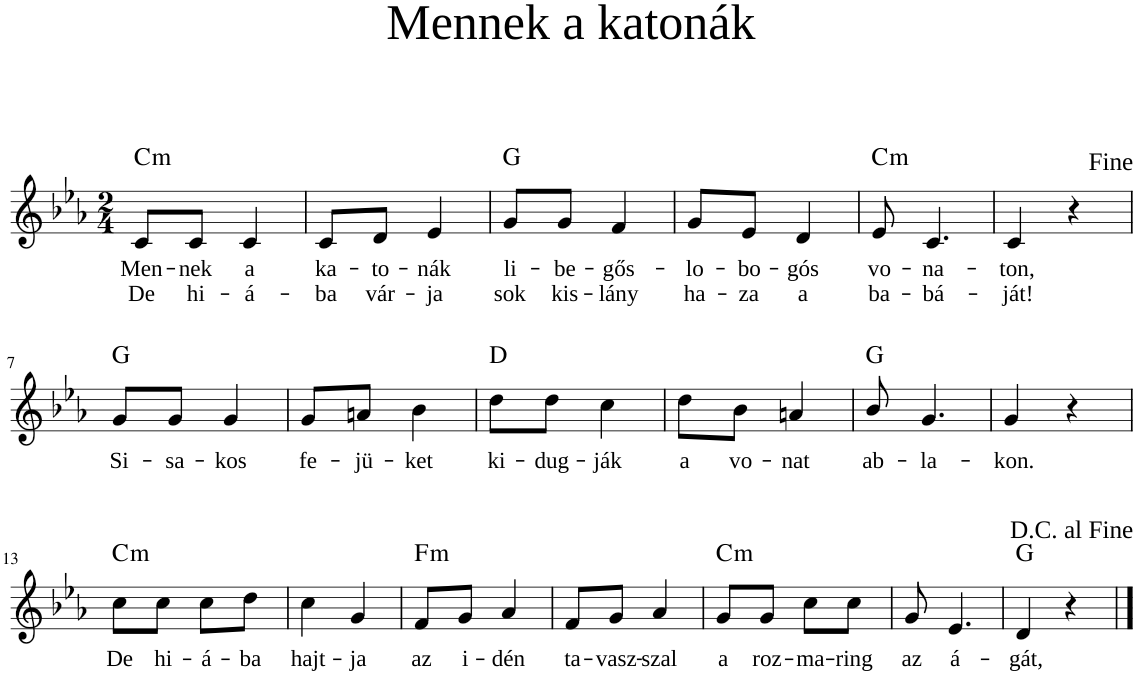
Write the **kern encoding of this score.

**kern	**text	**text	**harte
*part1	*part1	*part1	*part1
*staff1	*staff1	*staff1	*
*I"Piano	*	*	*
*I'Pno	*	*	*
*clefG2	*	*	*
*k[b-e-a-]	*	*	*
*M2/4	*	*	*
=1	=1	=1	=1
!	!LO:LY:b	!LO:LY:b	!LO:H:kt=m
8c/L	Men-	De	C:min
!	!LO:LY:b	!LO:LY:b	!
8c/J	-nek	hi-	.
!	!LO:LY:b	!LO:LY:b	!
4c/	a	-á-	.
=2	=2	=2	=2
!	!LO:LY:b	!LO:LY:b	!
8c/L	ka-	-ba	.
!	!LO:LY:b	!LO:LY:b	!
8d/J	-to-	vár-	.
!	!LO:LY:b	!LO:LY:b	!
4e-/	-nák	-ja	.
=3	=3	=3	=3
!	!LO:LY:b	!LO:LY:b	!
8g/L	li-	sok	G:maj
!	!LO:LY:b	!LO:LY:b	!
8g/J	-be-	kis-	.
!	!LO:LY:b	!LO:LY:b	!
4f/	-gős-	-lány	.
=4	=4	=4	=4
!	!LO:LY:b	!LO:LY:b	!
8g/L	-lo-	ha-	.
!	!LO:LY:b	!LO:LY:b	!
8e-/J	-bo-	-za	.
!	!LO:LY:b	!LO:LY:b	!
4d/	-gós	a	.
=5	=5	=5	=5
!	!LO:LY:b	!LO:LY:b	!LO:H:kt=m
8e-/	vo-	ba-	C:min
!	!LO:LY:b	!LO:LY:b	!
4.c/	-na-	-bá-	.
=6	=6	=6	=6
!	!LO:LY:b	!LO:LY:b	!
4c/	-ton,	-ját!	.
4r	.	.	.
!LO:TX:a:t=<font face="Times New Roman"/>Fine	!	!	!
!!LO:LB:g=z
=7	=7	=7	=7
!	!LO:LY:b	!	!
8g/L	Si-	.	G:maj
!	!LO:LY:b	!	!
8g/J	-sa-	.	.
!	!LO:LY:b	!	!
4g/	-kos	.	.
=8	=8	=8	=8
!	!LO:LY:b	!	!
8g/L	fe-	.	.
!	!LO:LY:b	!	!
8an/J	-jü-	.	.
!	!LO:LY:b	!	!
4b-\	-ket	.	.
=9	=9	=9	=9
!	!LO:LY:b	!	!
8dd\L	ki-	.	D:maj
!	!LO:LY:b	!	!
8dd\J	-dug-	.	.
!	!LO:LY:b	!	!
4cc\	-ják	.	.
=10	=10	=10	=10
!	!LO:LY:b	!	!
8dd\L	a	.	.
!	!LO:LY:b	!	!
8b-\J	vo-	.	.
!	!LO:LY:b	!	!
4an/	-nat	.	.
=11	=11	=11	=11
!	!LO:LY:b	!	!
8b-/	ab-	.	G:maj
!	!LO:LY:b	!	!
4.g/	-la-	.	.
=12	=12	=12	=12
!	!LO:LY:b	!	!
4g/	-kon.	.	.
4r	.	.	.
!!LO:LB:g=z
=13	=13	=13	=13
!	!LO:LY:b	!	!LO:H:kt=m
8cc\L	De	.	C:min
!	!LO:LY:b	!	!
8cc\J	hi-	.	.
!	!LO:LY:b	!	!
8cc\L	-á-	.	.
!	!LO:LY:b	!	!
8dd\J	-ba	.	.
=14	=14	=14	=14
!	!LO:LY:b	!	!
4cc\	hajt-	.	.
!	!LO:LY:b	!	!
4g/	-ja	.	.
=15	=15	=15	=15
!	!LO:LY:b	!	!LO:H:kt=m
8f/L	az	.	F:min
!	!LO:LY:b	!	!
8g/J	i-	.	.
!	!LO:LY:b	!	!
4a-/	-dén	.	.
=16	=16	=16	=16
!	!LO:LY:b	!	!
8f/L	ta-	.	.
!	!LO:LY:b	!	!
8g/J	-vasz-	.	.
!	!LO:LY:b	!	!
4a-/	-szal	.	.
=17	=17	=17	=17
!	!LO:LY:b	!	!LO:H:kt=m
8g/L	a	.	C:min
!	!LO:LY:b	!	!
8g/J	roz-	.	.
!	!LO:LY:b	!	!
8cc\L	-ma-	.	.
!	!LO:LY:b	!	!
8cc\J	-ring	.	.
=18	=18	=18	=18
!	!LO:LY:b	!	!
8g/	az	.	.
!	!LO:LY:b	!	!
4.e-/	á-	.	.
=19	=19	=19	=19
!	!LO:LY:b	!	!
4d/	-gát,	.	G:maj
4r	.	.	.
!LO:TX:a:t=<font face="Times New Roman"/>D.C. al Fine	!	!	!
==	==	==	==
*-	*-	*-	*-
